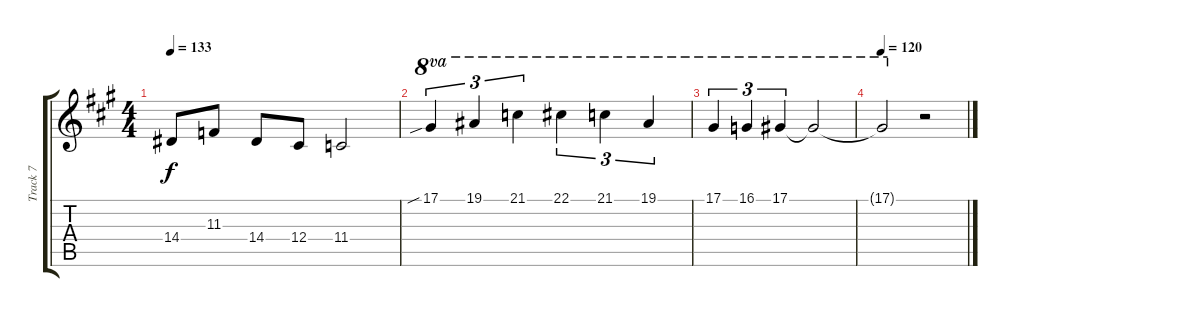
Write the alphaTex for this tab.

\track ("Track 7" "Track 7") {mute instrument lead2sawtooth}
\staff {score tabs}
\tuning (Eb4 Bb3 Gb3 Db3 Ab2 Eb2) {hide}
\ts (4 4)
\tempo 133
\clef g2
\ks a
14.4{t}.8{dy f} 11.3.8 14.4.8 12.4.8 11.4.2 |
17.1{sib}.4{tu (3 2) ot 8va} 19.1.4{tu (3 2) ot 8va} 21.1.4{tu (3 2) ot 8va} 22.1.4{tu (3 2) ot 8va} 21.1.4{tu (3 2) ot 8va} 19.1.4{tu (3 2) ot 8va} |
17.1.4{tu (3 2) ot 8va} 16.1.4{tu (3 2) ot 8va} 17.1.4{tu (3 2) ot 8va} 17.1{t}.2{ot 8va} |
\tempo 120
17.1{t}.2{ot 8va} r.2
